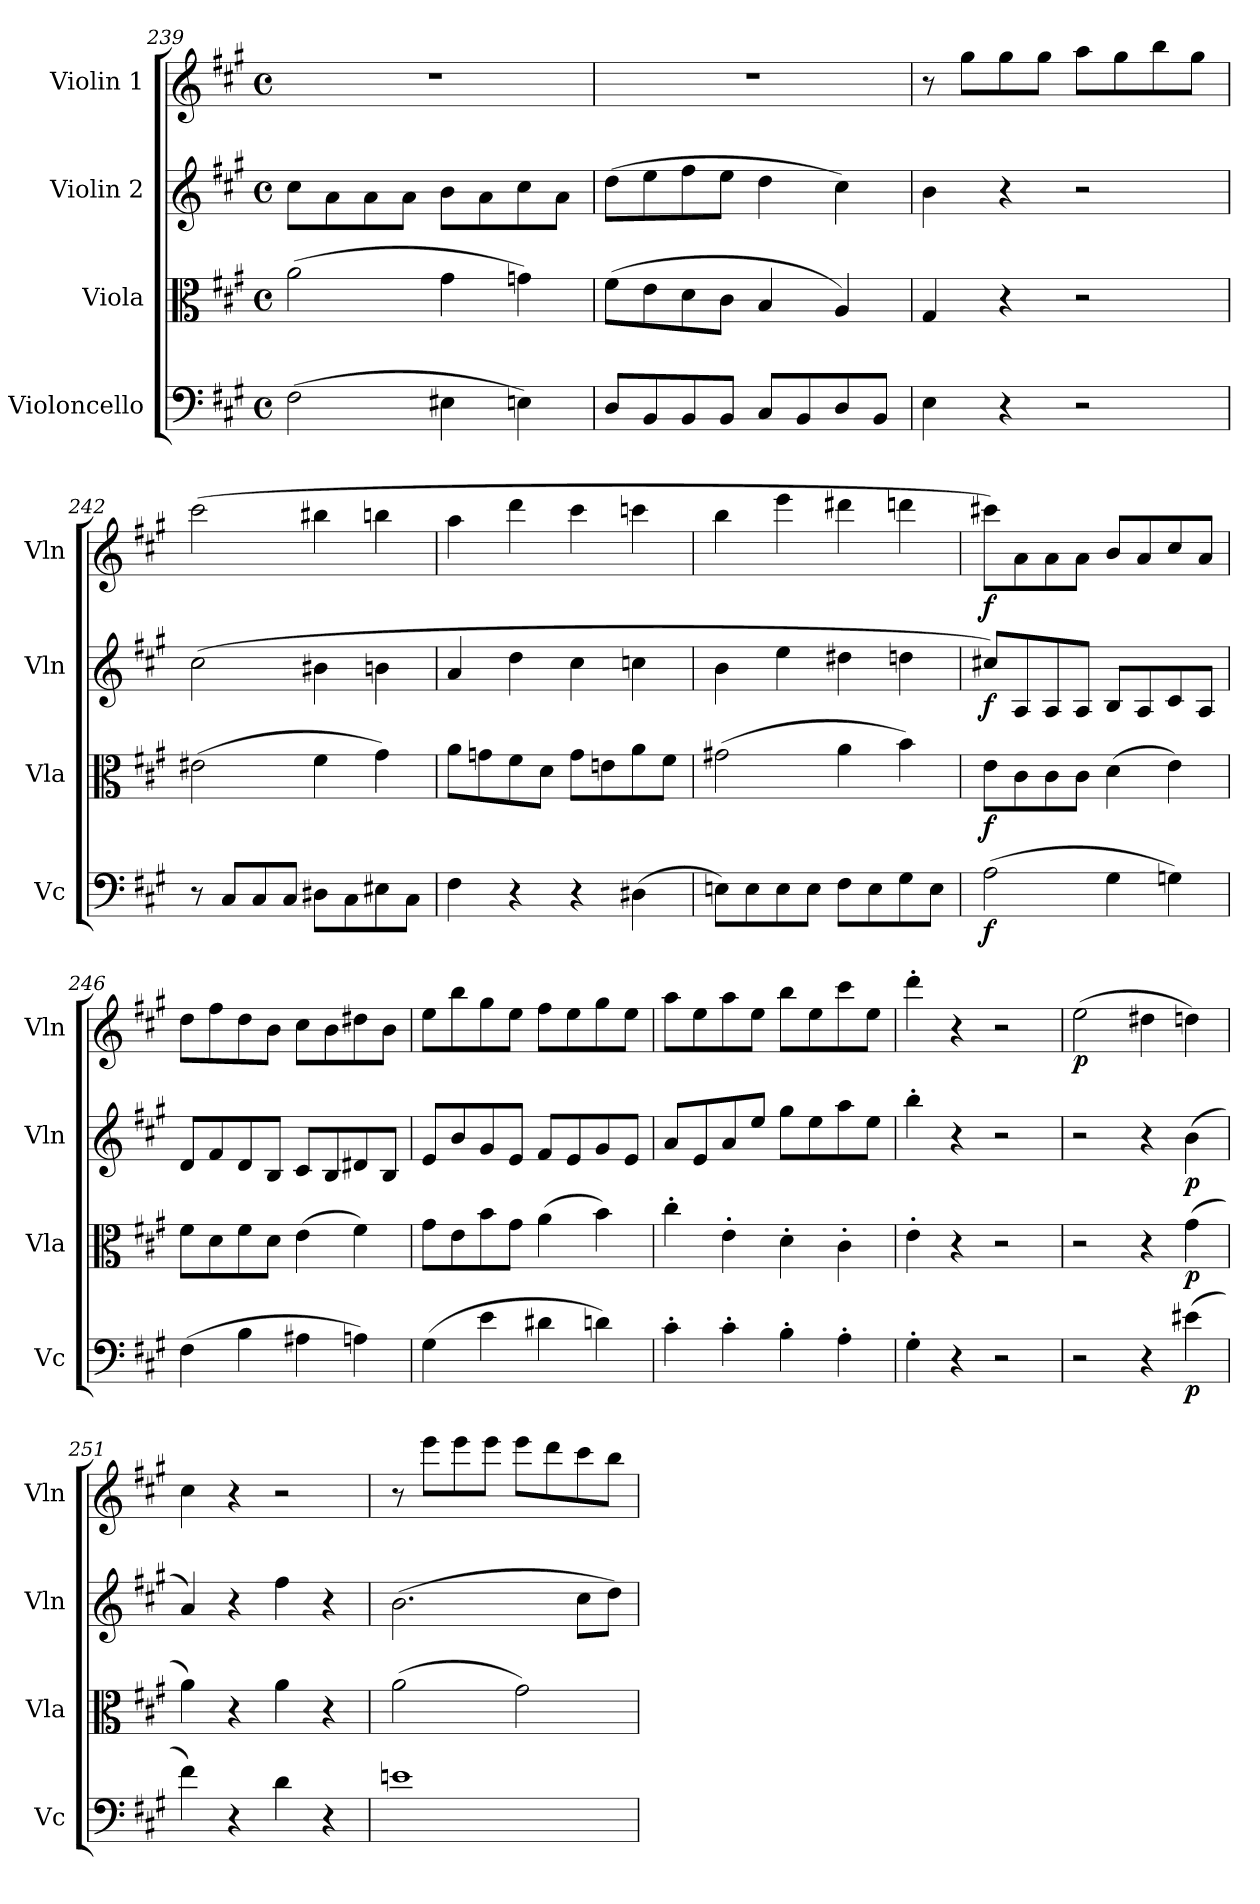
**kern	**dynam	**kern	**dynam	**kern	**dynam	**kern	**dynam
*part4	*part4	*part3	*part3	*part2	*part2	*part1	*part1
*staff4	*staff4	*staff3	*staff3	*staff2	*staff2	*staff1	*staff1
*I"Violoncello	*	*I"Viola	*	*I"Violin 2	*	*I"Violin 1	*
*I'Vc	*	*I'Vla	*	*I'Vln	*	*I'Vln	*
*clefF4	*	*clefC3	*	*clefG2	*	*clefG2	*
*k[f#c#g#]	*	*k[f#c#g#]	*	*k[f#c#g#]	*	*k[f#c#g#]	*
*M4/4	*	*M4/4	*	*M4/4	*	*M4/4	*
*met(c)	*	*met(c)	*	*met(c)	*	*met(c)	*
=239	=239	=239	=239	=239	=239	=239	=239
(>2F#\	.	(>2a\	.	8cc#\L	.	1r	.
.	.	.	.	8a\	.	.	.
.	.	.	.	8a\	.	.	.
.	.	.	.	8a\J	.	.	.
4E#X\	.	4g#\	.	8b\L	.	.	.
.	.	.	.	8a\	.	.	.
4En\)	.	4gn\)	.	8cc#\	.	.	.
.	.	.	.	8a\J	.	.	.
=240	=240	=240	=240	=240	=240	=240	=240
8D/L	.	(>8f#\L	.	(>8dd\L	.	1r	.
8BB/	.	8e\	.	8ee\	.	.	.
8BB/	.	8d\	.	8ff#\	.	.	.
8BB/J	.	8c#\J	.	8ee\J	.	.	.
8C#/L	.	4B/	.	4dd\	.	.	.
8BB/	.	.	.	.	.	.	.
8D/	.	4A/)	.	4cc#\)	.	.	.
8BB/J	.	.	.	.	.	.	.
=241	=241	=241	=241	=241	=241	=241	=241
4E\	.	4G#/	.	4b\	.	8r	.
.	.	.	.	.	.	8gg#\L	.
4r	.	4r	.	4r	.	8gg#\	.
.	.	.	.	.	.	8gg#\J	.
2r	.	2r	.	2r	.	8aa\L	.
.	.	.	.	.	.	8gg#\	.
.	.	.	.	.	.	8bb\	.
.	.	.	.	.	.	8gg#\J	.
!!LO:LB:g=z
=242	=242	=242	=242	=242	=242	=242	=242
8r	.	(>2e#X\	.	(>2cc#\	.	(>2ccc#\	.
8C#/L	.	.	.	.	.	.	.
8C#/	.	.	.	.	.	.	.
8C#/J	.	.	.	.	.	.	.
8D#X\L	.	4f#\	.	4b#X\	.	4bb#X\	.
8C#\	.	.	.	.	.	.	.
8E#X\	.	4g#\)	.	4bn\	.	4bbn\	.
8C#\J	.	.	.	.	.	.	.
=243	=243	=243	=243	=243	=243	=243	=243
4F#\	.	8a\L	.	4a/	.	4aa\	.
.	.	8gn\	.	.	.	.	.
4r	.	8f#\	.	4dd\	.	4ddd\	.
.	.	8d\J	.	.	.	.	.
4r	.	8g\L	.	4cc#\	.	4ccc#\	.
.	.	8en\	.	.	.	.	.
(>4D#X\	.	8a\	.	4ccn\	.	4cccn\	.
.	.	8f#\J	.	.	.	.	.
=244	=244	=244	=244	=244	=244	=244	=244
8En\L)	.	(>2g#X\	.	4b\	.	4bb\	.
8E\	.	.	.	.	.	.	.
8E\	.	.	.	4ee\	.	4eee\	.
8E\J	.	.	.	.	.	.	.
8F#\L	.	4a\	.	4dd#X\	.	4ddd#X\	.
8E\	.	.	.	.	.	.	.
8G#\	.	4b\)	.	4ddn\	.	4dddn\	.
8E\J	.	.	.	.	.	.	.
=245	=245	=245	=245	=245	=245	=245	=245
!	!LO:DY:b	!	!LO:DY:b	!	!LO:DY:b	!	!LO:DY:b
(>2A\	f	8e\L	f	8cc#X/L)	f	8ccc#X\L)	f
.	.	8c#\	.	8A/	.	8a\	.
.	.	8c#\	.	8A/	.	8a\	.
.	.	8c#\J	.	8A/J	.	8a\J	.
4G#\	.	(>4d\	.	8B/L	.	8b/L	.
.	.	.	.	8A/	.	8a/	.
4Gn\)	.	4e\)	.	8c#/	.	8cc#/	.
.	.	.	.	8A/J	.	8a/J	.
=246	=246	=246	=246	=246	=246	=246	=246
(>4F#\	.	8f#\L	.	8d/L	.	8dd\L	.
.	.	8d\	.	8f#/	.	8ff#\	.
4B\	.	8f#\	.	8d/	.	8dd\	.
.	.	8d\J	.	8B/J	.	8b\J	.
4A#X\	.	(>4e\	.	8c#/L	.	8cc#\L	.
.	.	.	.	8B/	.	8b\	.
4An\)	.	4f#\)	.	8d#X/	.	8dd#X\	.
.	.	.	.	8B/J	.	8b\J	.
=247	=247	=247	=247	=247	=247	=247	=247
(>4G#\	.	8g#\L	.	8e/L	.	8ee\L	.
.	.	8e\	.	8b/	.	8bb\	.
4e\	.	8b\	.	8g#/	.	8gg#\	.
.	.	8g#\J	.	8e/J	.	8ee\J	.
4d#X\	.	(>4a\	.	8f#/L	.	8ff#\L	.
.	.	.	.	8e/	.	8ee\	.
4dn\)	.	4b\)	.	8g#/	.	8gg#\	.
.	.	.	.	8e/J	.	8ee\J	.
=248	=248	=248	=248	=248	=248	=248	=248
4c#'\	.	4cc#'\	.	8a/L	.	8aa\L	.
.	.	.	.	8e/	.	8ee\	.
4c#'\	.	4e'\	.	8a/	.	8aa\	.
.	.	.	.	8ee/J	.	8ee\J	.
4B'\	.	4d'\	.	8gg#\L	.	8bb\L	.
.	.	.	.	8ee\	.	8ee\	.
4A'\	.	4c#'\	.	8aa\	.	8ccc#\	.
.	.	.	.	8ee\J	.	8ee\J	.
=249	=249	=249	=249	=249	=249	=249	=249
4G#'\	.	4e'\	.	4bb'\	.	4ddd'\	.
4r	.	4r	.	4r	.	4r	.
2r	.	2r	.	2r	.	2r	.
=250	=250	=250	=250	=250	=250	=250	=250
!	!	!	!	!	!	!	!LO:DY:b
2r	.	2r	.	2r	.	(>2ee\	p
4r	.	4r	.	4r	.	4dd#X\	.
!	!LO:DY:b	!	!LO:DY:b	!	!LO:DY:b	!	!
(>4e#X\	p	(>4g#\	p	(>4b\	p	4ddn\)	.
=251	=251	=251	=251	=251	=251	=251	=251
4f#\)	.	4a\)	.	4a/)	.	4cc#\	.
4r	.	4r	.	4r	.	4r	.
4d\	.	4a\	.	4ff#\	.	2r	.
4r	.	4r	.	4r	.	.	.
!!LO:LB:g=z
=252	=252	=252	=252	=252	=252	=252	=252
1en	.	(>2a\	.	(>2.b\	.	8r	.
.	.	.	.	.	.	8eee\L	.
.	.	.	.	.	.	8eee\	.
.	.	.	.	.	.	8eee\J	.
.	.	2g#\)	.	.	.	8eee\L	.
.	.	.	.	.	.	8ddd\	.
.	.	.	.	8cc#\L	.	8ccc#\	.
.	.	.	.	8dd\J)	.	8bb\J	.
=	=	=	=	=	=	=	=
*-	*-	*-	*-	*-	*-	*-	*-
